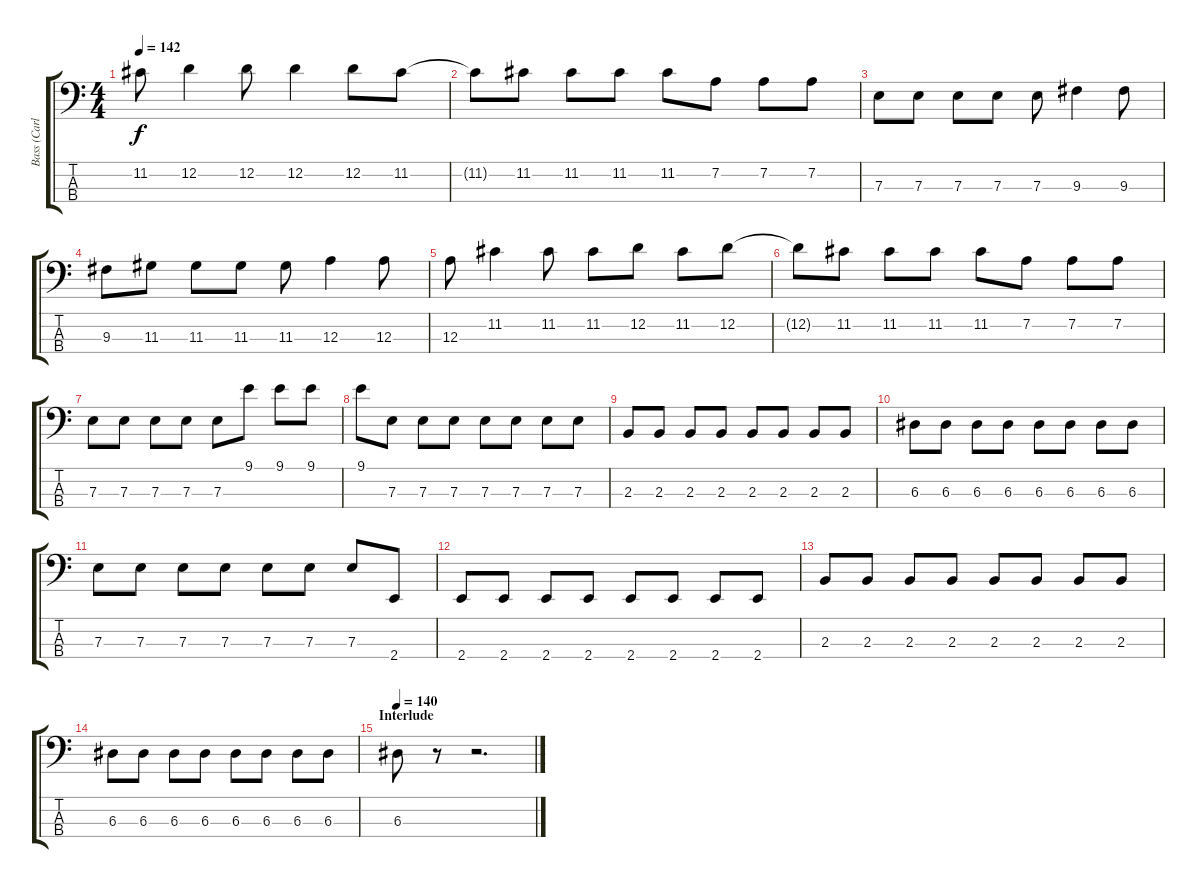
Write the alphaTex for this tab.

\track ("Bass (Carlos)" "Bass (Carl") {instrument electricbasspick}
\staff {score tabs}
\tuning (G2 D2 A1 D1) {hide}
\ts (4 4)
\tempo 142
\clef f4
\ks c
11.2.8{dy f} 12.2.4 12.2.8 12.2.4 12.2.8 11.2.8 |
11.2{t}.8 11.2.8 11.2.8 11.2.8 11.2.8 7.2.8 7.2.8 7.2.8 |
7.3.8 7.3.8 7.3.8 7.3.8 7.3.8 9.3.4 9.3.8 |
9.3.8 11.3.8 11.3.8 11.3.8 11.3.8 12.3.4 12.3.8 |
12.3.8 11.2.4 11.2.8 11.2.8 12.2.8 11.2.8 12.2.8 |
12.2{t}.8 11.2.8 11.2.8 11.2.8 11.2.8 7.2.8 7.2.8 7.2.8 |
7.3.8 7.3.8 7.3.8 7.3.8 7.3.8 9.1.8 9.1.8 9.1.8 |
9.1.8 7.3.8 7.3.8 7.3.8 7.3.8 7.3.8 7.3.8 7.3.8 |
2.3.8 2.3.8 2.3.8 2.3.8 2.3.8 2.3.8 2.3.8 2.3.8 |
6.3.8 6.3.8 6.3.8 6.3.8 6.3.8 6.3.8 6.3.8 6.3.8 |
7.3.8 7.3.8 7.3.8 7.3.8 7.3.8 7.3.8 7.3.8 2.4.8 |
2.4.8 2.4.8 2.4.8 2.4.8 2.4.8 2.4.8 2.4.8 2.4.8 |
2.3.8 2.3.8 2.3.8 2.3.8 2.3.8 2.3.8 2.3.8 2.3.8 |
6.3.8 6.3.8 6.3.8 6.3.8 6.3.8 6.3.8 6.3.8 6.3.8 |
\section ("" "Interlude")
\tempo 140
6.3.8 r.8 r.2{d}
